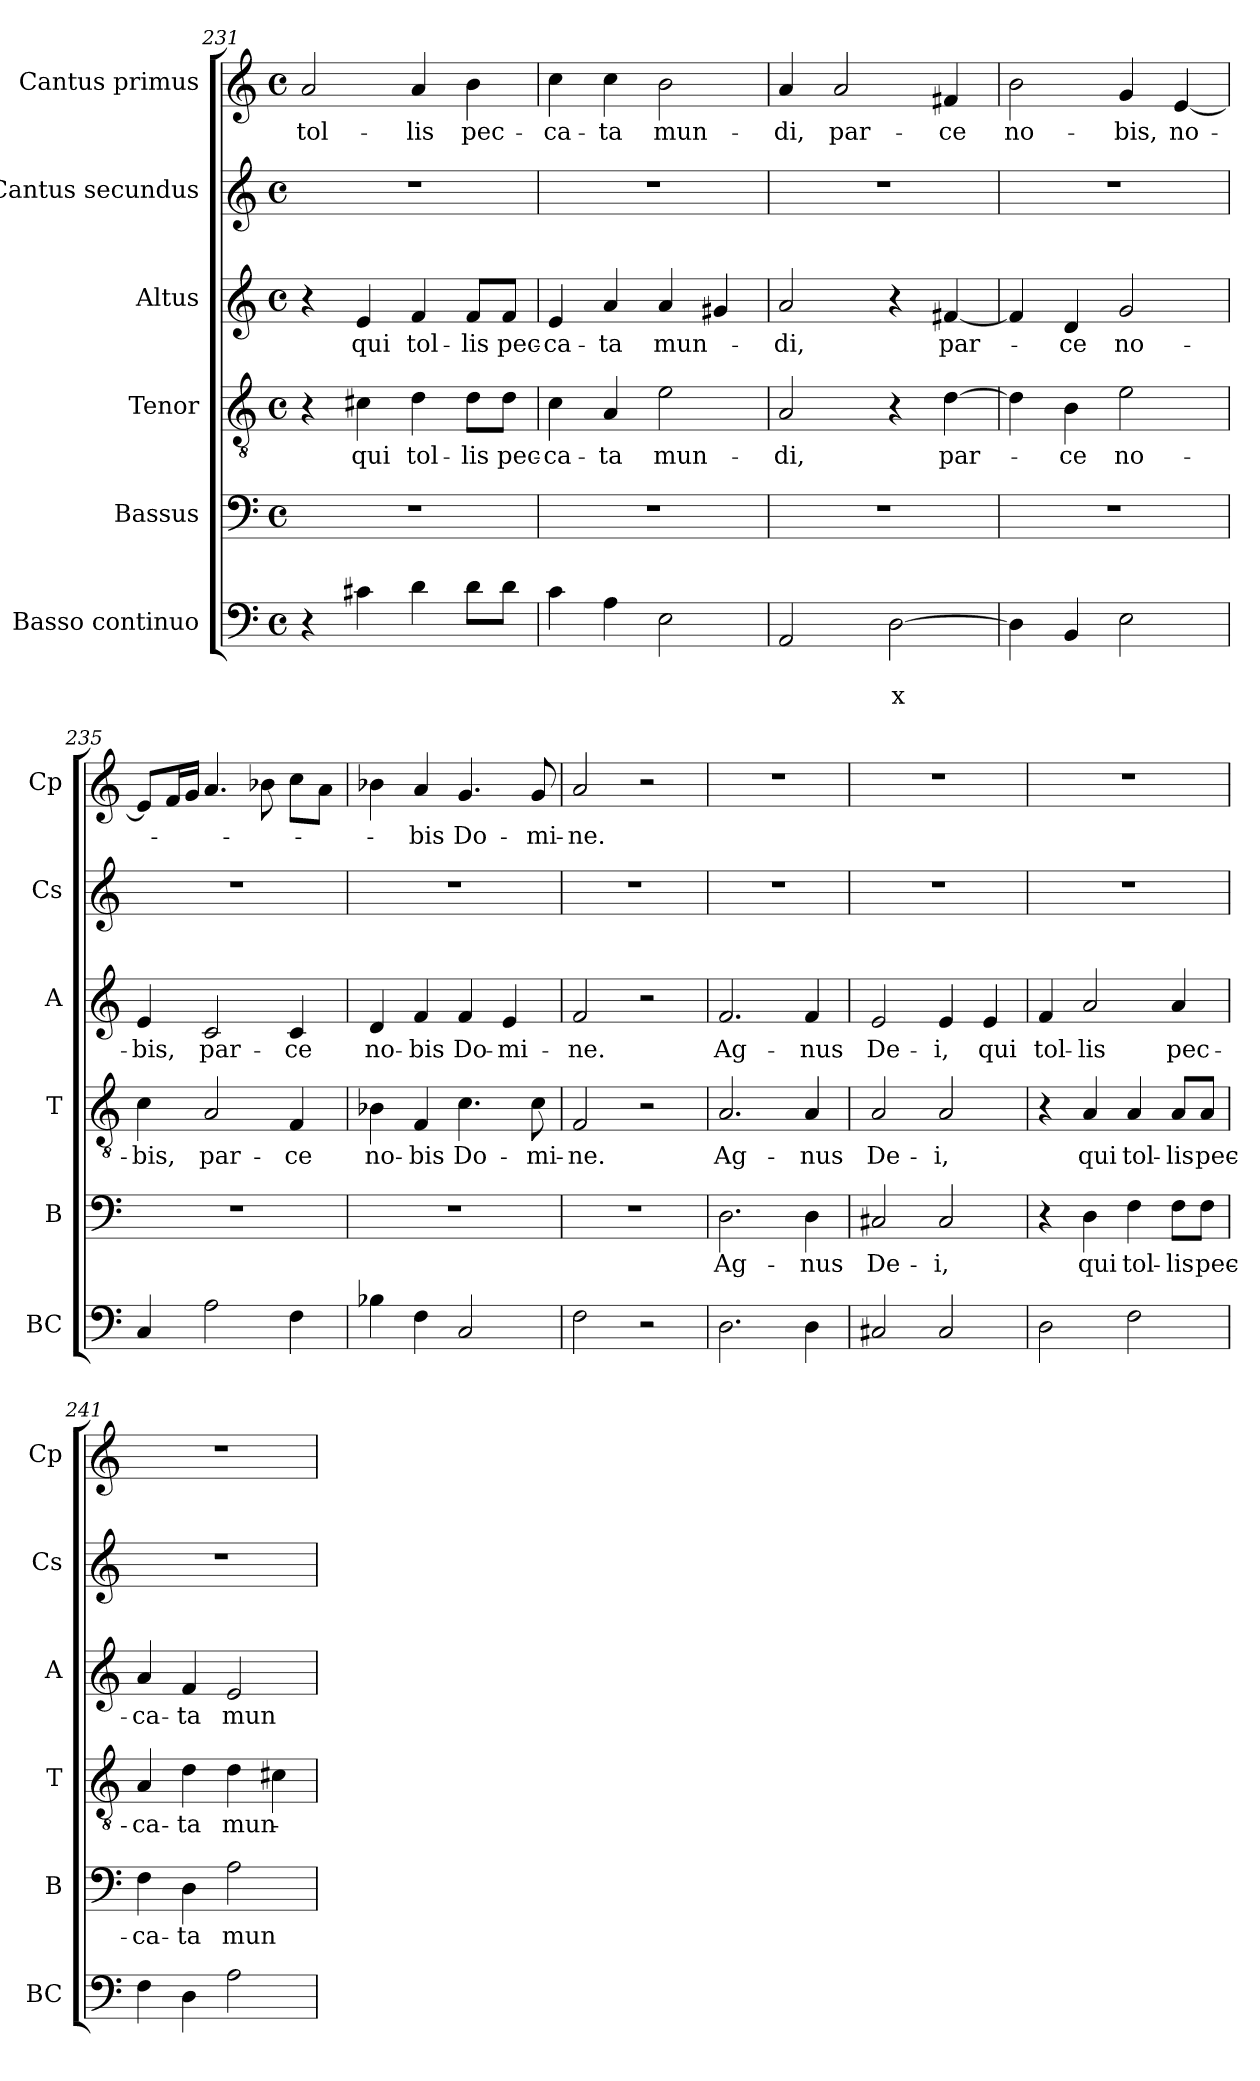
**kern	**text	**text	**kern	**text	**kern	**text	**kern	**text	**kern	**kern	**text
*part6	*part6	*part6	*part5	*part5	*part4	*part4	*part3	*part3	*part2	*part1	*part1
*staff6	*staff6	*staff6	*staff5	*staff5	*staff4	*staff4	*staff3	*staff3	*staff2	*staff1	*staff1
*I"Basso continuo	*	*	*I"Bassus	*	*I"Tenor	*	*I"Altus	*	*I"Cantus  secundus	*I"Cantus primus	*
*I'BC	*	*	*I'B	*	*I'T	*	*I'A	*	*I'Cs	*I'Cp	*
*clefF4	*	*	*clefF4	*	*clefGv2	*	*clefG2	*	*clefG2	*clefG2	*
*k[]	*	*	*k[]	*	*k[]	*	*k[]	*	*k[]	*k[]	*
*C:	*	*	*C:	*	*C:	*	*C:	*	*C:	*C:	*
*M4/4	*	*	*M4/4	*	*M4/4	*	*M4/4	*	*M4/4	*M4/4	*
*met(c)	*	*	*met(c)	*	*met(c)	*	*met(c)	*	*met(c)	*met(c)	*
=231	=231	=231	=231	=231	=231	=231	=231	=231	=231	=231	=231
!	!	!	!	!	!	!	!	!	!	!	!LO:LY:b
4r	.	.	1r	.	4r	.	4r	.	1r	2a/	tol-
!	!	!	!	!	!	!LO:LY:b	!	!LO:LY:b	!	!	!
4c#X\	.	.	.	.	4c#X\	qui	4e/	qui	.	.	.
!	!	!	!	!	!	!LO:LY:b	!	!LO:LY:b	!	!	!LO:LY:b
4d\	.	.	.	.	4d\	tol-	4f/	tol-	.	4a/	-lis
!	!	!	!	!	!	!LO:LY:b	!	!LO:LY:b	!	!	!LO:LY:b
8d\L	.	.	.	.	8d\L	-lis	8f/L	-lis	.	4b\	pec-
!	!	!	!	!	!	!LO:LY:b	!	!LO:LY:b	!	!	!
8d\J	.	.	.	.	8d\J	pec-	8f/J	pec-	.	.	.
=232	=232	=232	=232	=232	=232	=232	=232	=232	=232	=232	=232
!	!	!	!	!	!	!LO:LY:b	!	!LO:LY:b	!	!	!LO:LY:b
4c\	.	.	1r	.	4c\	-ca-	4e/	-ca-	1r	4cc\	-ca-
!	!	!	!	!	!	!LO:LY:b	!	!LO:LY:b	!	!	!LO:LY:b
4A\	.	.	.	.	4A/	-ta	4a/	-ta	.	4cc\	-ta
!	!	!	!	!	!	!LO:LY:b	!	!LO:LY:b	!	!	!LO:LY:b
2E\	.	.	.	.	2e\	mun-	4a/	mun-	.	2b\	mun-
.	.	.	.	.	.	.	4g#X/	.	.	.	.
=233	=233	=233	=233	=233	=233	=233	=233	=233	=233	=233	=233
!	!	!	!	!	!	!LO:LY:b	!	!LO:LY:b	!	!	!LO:LY:b
2AA/	.	.	1r	.	2A/	-di,	2a/	-di,	1r	4a/	-di,
!	!	!	!	!	!	!	!	!	!	!	!LO:LY:b
.	.	.	.	.	.	.	.	.	.	2a/	par-
!	!	!LO:LY:b	!	!	!	!	!	!	!	!	!
[2D\	.	x	.	.	4r	.	4r	.	.	.	.
!	!	!	!	!	!	!LO:LY:b	!	!LO:LY:b	!	!	!LO:LY:b
.	.	.	.	.	[4d\	par-	[4f#X/	par-	.	4f#X/	-ce
=234	=234	=234	=234	=234	=234	=234	=234	=234	=234	=234	=234
!	!	!	!	!	!	!	!	!	!	!	!LO:LY:b
4D\]	.	.	1r	.	4d\]	.	4f#/]	.	1r	2b\	no-
!	!	!	!	!	!	!LO:LY:b	!	!LO:LY:b	!	!	!
4BB/	.	.	.	.	4B\	-ce	4d/	-ce	.	.	.
!	!	!	!	!	!	!LO:LY:b	!	!LO:LY:b	!	!	!LO:LY:b
2E\	.	.	.	.	2e\	no-	2g/	no-	.	4g/	-bis,
!	!	!	!	!	!	!	!	!	!	!	!LO:LY:b
.	.	.	.	.	.	.	.	.	.	[4e/	no-
!!LO:LB:g=z
=235	=235	=235	=235	=235	=235	=235	=235	=235	=235	=235	=235
!	!	!	!	!	!	!LO:LY:b	!	!LO:LY:b	!	!	!
4C/	.	.	1r	.	4c\	-bis,	4e/	-bis,	1r	8e/L]	.
.	.	.	.	.	.	.	.	.	.	16f/L	.
.	.	.	.	.	.	.	.	.	.	16g/JJ	.
!	!	!	!	!	!	!LO:LY:b	!	!LO:LY:b	!	!	!
2A\	.	.	.	.	2A/	par-	2c/	par-	.	4.a/	.
.	.	.	.	.	.	.	.	.	.	8b-X\	.
!	!	!	!	!	!	!LO:LY:b	!	!LO:LY:b	!	!	!
4F\	.	.	.	.	4F/	-ce	4c/	-ce	.	8cc\L	.
.	.	.	.	.	.	.	.	.	.	8a\J	.
=236	=236	=236	=236	=236	=236	=236	=236	=236	=236	=236	=236
!	!	!	!	!	!	!LO:LY:b	!	!LO:LY:b	!	!	!
4B-X\	.	.	1r	.	4B-X\	no-	4d/	no-	1r	4b-X\	.
!	!	!	!	!	!	!LO:LY:b	!	!LO:LY:b	!	!	!LO:LY:b
4F\	.	.	.	.	4F/	-bis	4f/	-bis	.	4a/	-bis
!	!	!	!	!	!	!LO:LY:b	!	!LO:LY:b	!	!	!LO:LY:b
2C/	.	.	.	.	4.c\	Do-	4f/	Do-	.	4.g/	Do-
!	!	!	!	!	!	!	!	!LO:LY:b	!	!	!
.	.	.	.	.	.	.	4e/	-mi-	.	.	.
!	!	!	!	!	!	!LO:LY:b	!	!	!	!	!LO:LY:b
.	.	.	.	.	8c\	-mi-	.	.	.	8g/	-mi-
=237	=237	=237	=237	=237	=237	=237	=237	=237	=237	=237	=237
!	!	!	!	!	!	!LO:LY:b	!	!LO:LY:b	!	!	!LO:LY:b
2F\	.	.	1r	.	2F/	-ne.	2f/	-ne.	1r	2a/	-ne.
2r	.	.	.	.	2r	.	2r	.	.	2r	.
=238	=238	=238	=238	=238	=238	=238	=238	=238	=238	=238	=238
!	!	!	!	!LO:LY:b	!	!LO:LY:b	!	!LO:LY:b	!	!	!
2.D\	.	.	2.D\	Ag-	2.A/	Ag-	2.f/	Ag-	1r	1r	.
!	!	!	!	!LO:LY:b	!	!LO:LY:b	!	!LO:LY:b	!	!	!
4D\	.	.	4D\	-nus	4A/	-nus	4f/	-nus	.	.	.
=239	=239	=239	=239	=239	=239	=239	=239	=239	=239	=239	=239
!	!	!	!	!LO:LY:b	!	!LO:LY:b	!	!LO:LY:b	!	!	!
2C#X/	.	.	2C#X/	De-	2A/	De-	2e/	De-	1r	1r	.
!	!	!	!	!LO:LY:b	!	!LO:LY:b	!	!LO:LY:b	!	!	!
2C#/	.	.	2C#/	-i,	2A/	-i,	4e/	-i,	.	.	.
!	!	!	!	!	!	!	!	!LO:LY:b	!	!	!
.	.	.	.	.	.	.	4e/	qui	.	.	.
=240	=240	=240	=240	=240	=240	=240	=240	=240	=240	=240	=240
!	!	!	!	!	!	!	!	!LO:LY:b	!	!	!
2D\	.	.	4r	.	4r	.	4f/	tol-	1r	1r	.
!	!	!	!	!LO:LY:b	!	!LO:LY:b	!	!LO:LY:b	!	!	!
.	.	.	4D\	qui	4A/	qui	2a/	-lis	.	.	.
!	!	!	!	!LO:LY:b	!	!LO:LY:b	!	!	!	!	!
2F\	.	.	4F\	tol-	4A/	tol-	.	.	.	.	.
!	!	!	!	!LO:LY:b	!	!LO:LY:b	!	!LO:LY:b	!	!	!
.	.	.	8F\L	-lis	8A/L	-lis	4a/	pec-	.	.	.
!	!	!	!	!LO:LY:b	!	!LO:LY:b	!	!	!	!	!
.	.	.	8F\J	pec-	8A/J	pec-	.	.	.	.	.
=241	=241	=241	=241	=241	=241	=241	=241	=241	=241	=241	=241
!	!	!	!	!LO:LY:b	!	!LO:LY:b	!	!LO:LY:b	!	!	!
4F\	.	.	4F\	-ca-	4A/	-ca-	4a/	-ca-	1r	1r	.
!	!	!	!	!LO:LY:b	!	!LO:LY:b	!	!LO:LY:b	!	!	!
4D\	.	.	4D\	-ta	4d\	-ta	4f/	-ta	.	.	.
!	!	!	!	!LO:LY:b	!	!LO:LY:b	!	!LO:LY:b	!	!	!
2A\	.	.	2A\	mun-	4d\	mun-	2e/	mun-	.	.	.
.	.	.	.	.	4c#X\	.	.	.	.	.	.
=	=	=	=	=	=	=	=	=	=	=	=
*-	*-	*-	*-	*-	*-	*-	*-	*-	*-	*-	*-
